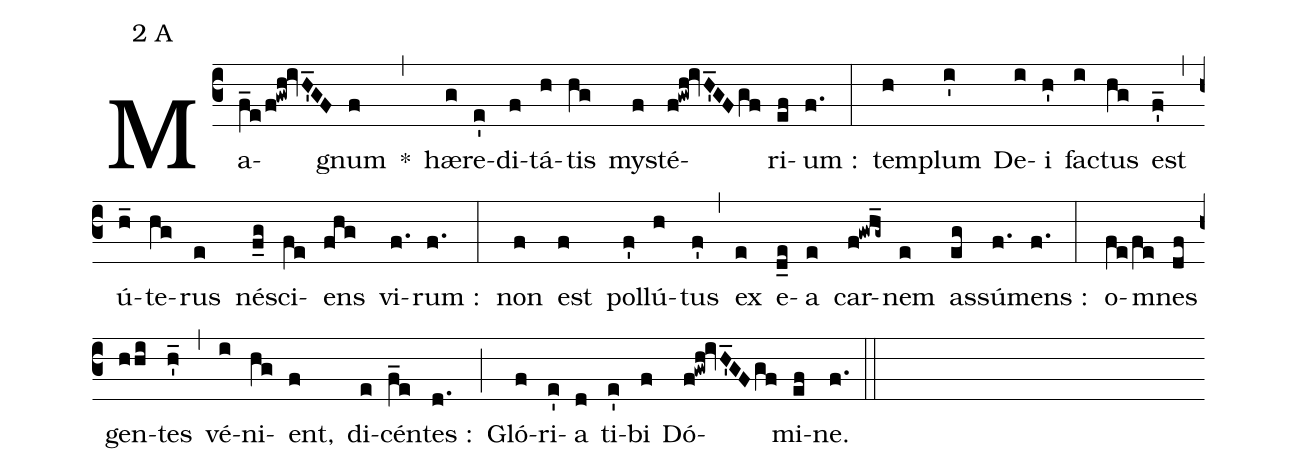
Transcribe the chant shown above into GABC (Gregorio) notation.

mode:2 A;
%%
(c3) Ma(f_e/f!gwh!ivH'_GF)gnum(f) *(,) hæ(g)re(e')di(f)tá(h)tis(hg) my(f)sté(f!gwh!ivH'_GFgf)ri(ef)um :(f.) (:) tem(h)plum(i') De(i)i(h') fa(i)ctus(hg) est(f'_) (,) ú(h_)te(hg)rus(e) né(f_g)sci(fe)ens(fhg) vi(f.)rum :(f.) (:) non(f) est(f) pol(f')lú(h)tus(f') (,) ex(e) e(d_e)a(e) car(f!gwh_g~)nem(e) as(eg)sú(f.)mens :(f.) (:) o(fe/fe)mnes(df) gen(hhi)tes(h'_) (,) vé(i)ni(hg)ent,(f) di(e)cén(f_e)tes :(d.) (;) Gló(f)ri(e')a(d) ti(e')bi(f) Dó(f!gwh!ivH'_GFgf)mi(ef)ne.(f.) (::)
